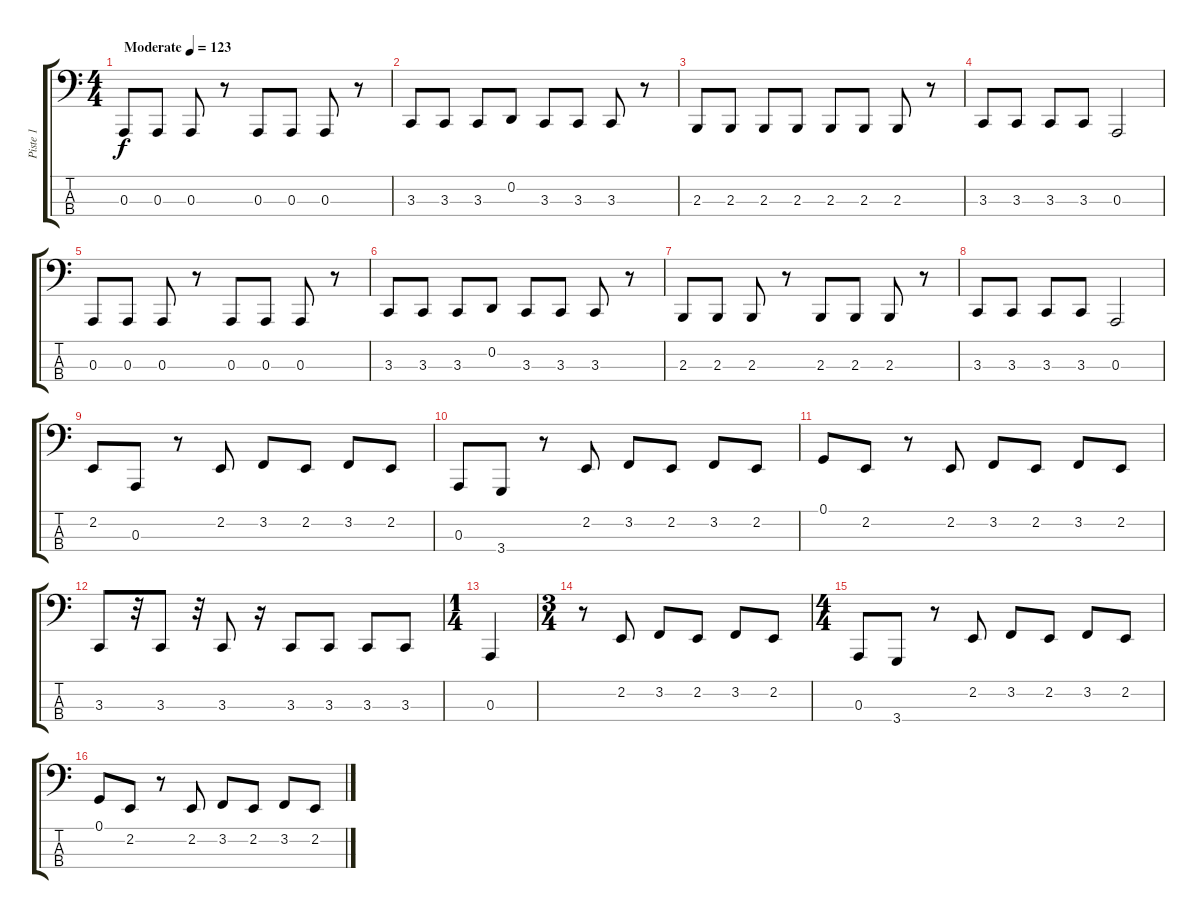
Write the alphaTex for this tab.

\track ("Piste 1" "Piste 1") {instrument lead8bassandlead}
\staff {score tabs}
\tuning (G2 D2 A1 E1) {hide}
\ts (4 4)
\tempo (123 "Moderate")
\clef f4
\ks c
0.3.8{dy f instrument lead8bassandlead} 0.3.8 0.3.8 r.8 0.3.8 0.3.8 0.3.8 r.8 |
3.3.8 3.3.8 3.3.8 0.2.8 3.3.8 3.3.8 3.3.8 r.8 |
2.3.8 2.3.8 2.3.8 2.3.8 2.3.8 2.3.8 2.3.8 r.8 |
3.3.8 3.3.8 3.3.8 3.3.8 0.3.2 |
0.3.8 0.3.8 0.3.8 r.8 0.3.8 0.3.8 0.3.8 r.8 |
3.3.8 3.3.8 3.3.8 0.2.8 3.3.8 3.3.8 3.3.8 r.8 |
2.3.8 2.3.8 2.3.8 r.8 2.3.8 2.3.8 2.3.8 r.8 |
3.3.8 3.3.8 3.3.8 3.3.8 0.3.2 |
2.2.8{instrument electricgrandpiano} 0.3.8 r.8 2.2.8 3.2.8 2.2.8 3.2.8 2.2.8 |
0.3.8 3.4.8 r.8 2.2.8 3.2.8 2.2.8 3.2.8 2.2.8 |
0.1.8 2.2.8 r.8 2.2.8 3.2.8 2.2.8 3.2.8 2.2.8 |
3.3.8 r.32 3.3.8 r.32 3.3.8 r.16 3.3.8 3.3.8 3.3.8 3.3.8 |
\ts (1 4)
0.3.4 |
\ts (3 4)
r.8 2.2.8 3.2.8 2.2.8 3.2.8 2.2.8 |
\ts (4 4)
0.3.8 3.4.8 r.8 2.2.8 3.2.8 2.2.8 3.2.8 2.2.8 |
0.1.8 2.2.8 r.8 2.2.8 3.2.8 2.2.8 3.2.8 2.2.8
